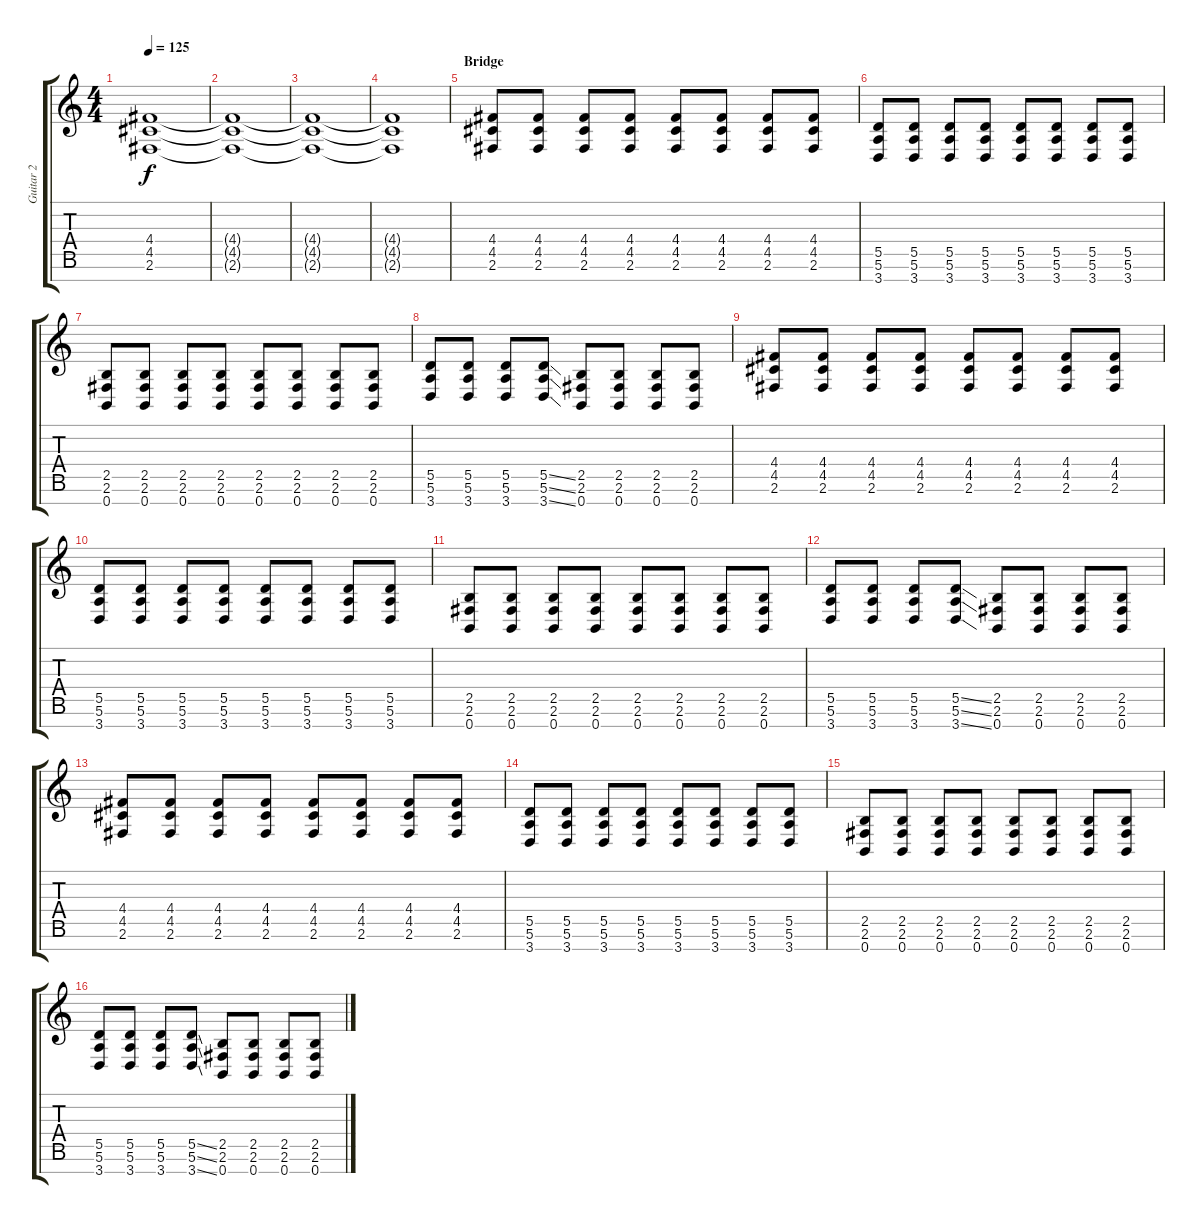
\track ("Guitar 2" "Guitar 2") {instrument electricguitarclean}
\staff {score tabs}
\tuning (E4 B3 Gb3 D3 A2 E2 B1) {hide}
\ts (4 4)
\tempo 125
\clef g2
\ks c
(4.4 4.5 2.6).1{dy f} |
(4.4{t} 4.5{t} 2.6{t}).1 |
(4.4{t} 4.5{t} 2.6{t}).1 |
(4.4{t} 4.5{t} 2.6{t}).1 |
\section ("" "Bridge")
(4.4 4.5 2.6).8{instrument electricguitarmuted} (4.4 4.5 2.6).8 (4.4 4.5 2.6).8 (4.4 4.5 2.6).8 (4.4 4.5 2.6).8 (4.4 4.5 2.6).8 (4.4 4.5 2.6).8 (4.4 4.5 2.6).8 |
(5.5 5.6 3.7).8 (5.5 5.6 3.7).8 (5.5 5.6 3.7).8 (5.5 5.6 3.7).8 (5.5 5.6 3.7).8 (5.5 5.6 3.7).8 (5.5 5.6 3.7).8 (5.5 5.6 3.7).8 |
(2.5 2.6 0.7).8 (2.5 2.6 0.7).8 (2.5 2.6 0.7).8 (2.5 2.6 0.7).8 (2.5 2.6 0.7).8 (2.5 2.6 0.7).8 (2.5 2.6 0.7).8 (2.5 2.6 0.7).8 |
(5.5 5.6 3.7).8 (5.5 5.6 3.7).8 (5.5 5.6 3.7).8 (5.5{ss} 5.6{ss} 3.7{ss}).8 (2.5 2.6 0.7).8 (2.5 2.6 0.7).8 (2.5 2.6 0.7).8 (2.5 2.6 0.7).8 |
(4.4 4.5 2.6).8 (4.4 4.5 2.6).8 (4.4 4.5 2.6).8 (4.4 4.5 2.6).8 (4.4 4.5 2.6).8 (4.4 4.5 2.6).8 (4.4 4.5 2.6).8 (4.4 4.5 2.6).8 |
(5.5 5.6 3.7).8 (5.5 5.6 3.7).8 (5.5 5.6 3.7).8 (5.5 5.6 3.7).8 (5.5 5.6 3.7).8 (5.5 5.6 3.7).8 (5.5 5.6 3.7).8 (5.5 5.6 3.7).8 |
(2.5 2.6 0.7).8 (2.5 2.6 0.7).8 (2.5 2.6 0.7).8 (2.5 2.6 0.7).8 (2.5 2.6 0.7).8 (2.5 2.6 0.7).8 (2.5 2.6 0.7).8 (2.5 2.6 0.7).8 |
(5.5 5.6 3.7).8 (5.5 5.6 3.7).8 (5.5 5.6 3.7).8 (5.5{ss} 5.6{ss} 3.7{ss}).8 (2.5 2.6 0.7).8 (2.5 2.6 0.7).8 (2.5 2.6 0.7).8 (2.5 2.6 0.7).8 |
(4.4 4.5 2.6).8 (4.4 4.5 2.6).8 (4.4 4.5 2.6).8 (4.4 4.5 2.6).8 (4.4 4.5 2.6).8 (4.4 4.5 2.6).8 (4.4 4.5 2.6).8 (4.4 4.5 2.6).8 |
(5.5 5.6 3.7).8 (5.5 5.6 3.7).8 (5.5 5.6 3.7).8 (5.5 5.6 3.7).8 (5.5 5.6 3.7).8 (5.5 5.6 3.7).8 (5.5 5.6 3.7).8 (5.5 5.6 3.7).8 |
(2.5 2.6 0.7).8 (2.5 2.6 0.7).8 (2.5 2.6 0.7).8 (2.5 2.6 0.7).8 (2.5 2.6 0.7).8 (2.5 2.6 0.7).8 (2.5 2.6 0.7).8 (2.5 2.6 0.7).8 |
(5.5 5.6 3.7).8 (5.5 5.6 3.7).8 (5.5 5.6 3.7).8 (5.5{ss} 5.6{ss} 3.7{ss}).8 (2.5 2.6 0.7).8 (2.5 2.6 0.7).8 (2.5 2.6 0.7).8 (2.5 2.6 0.7).8
